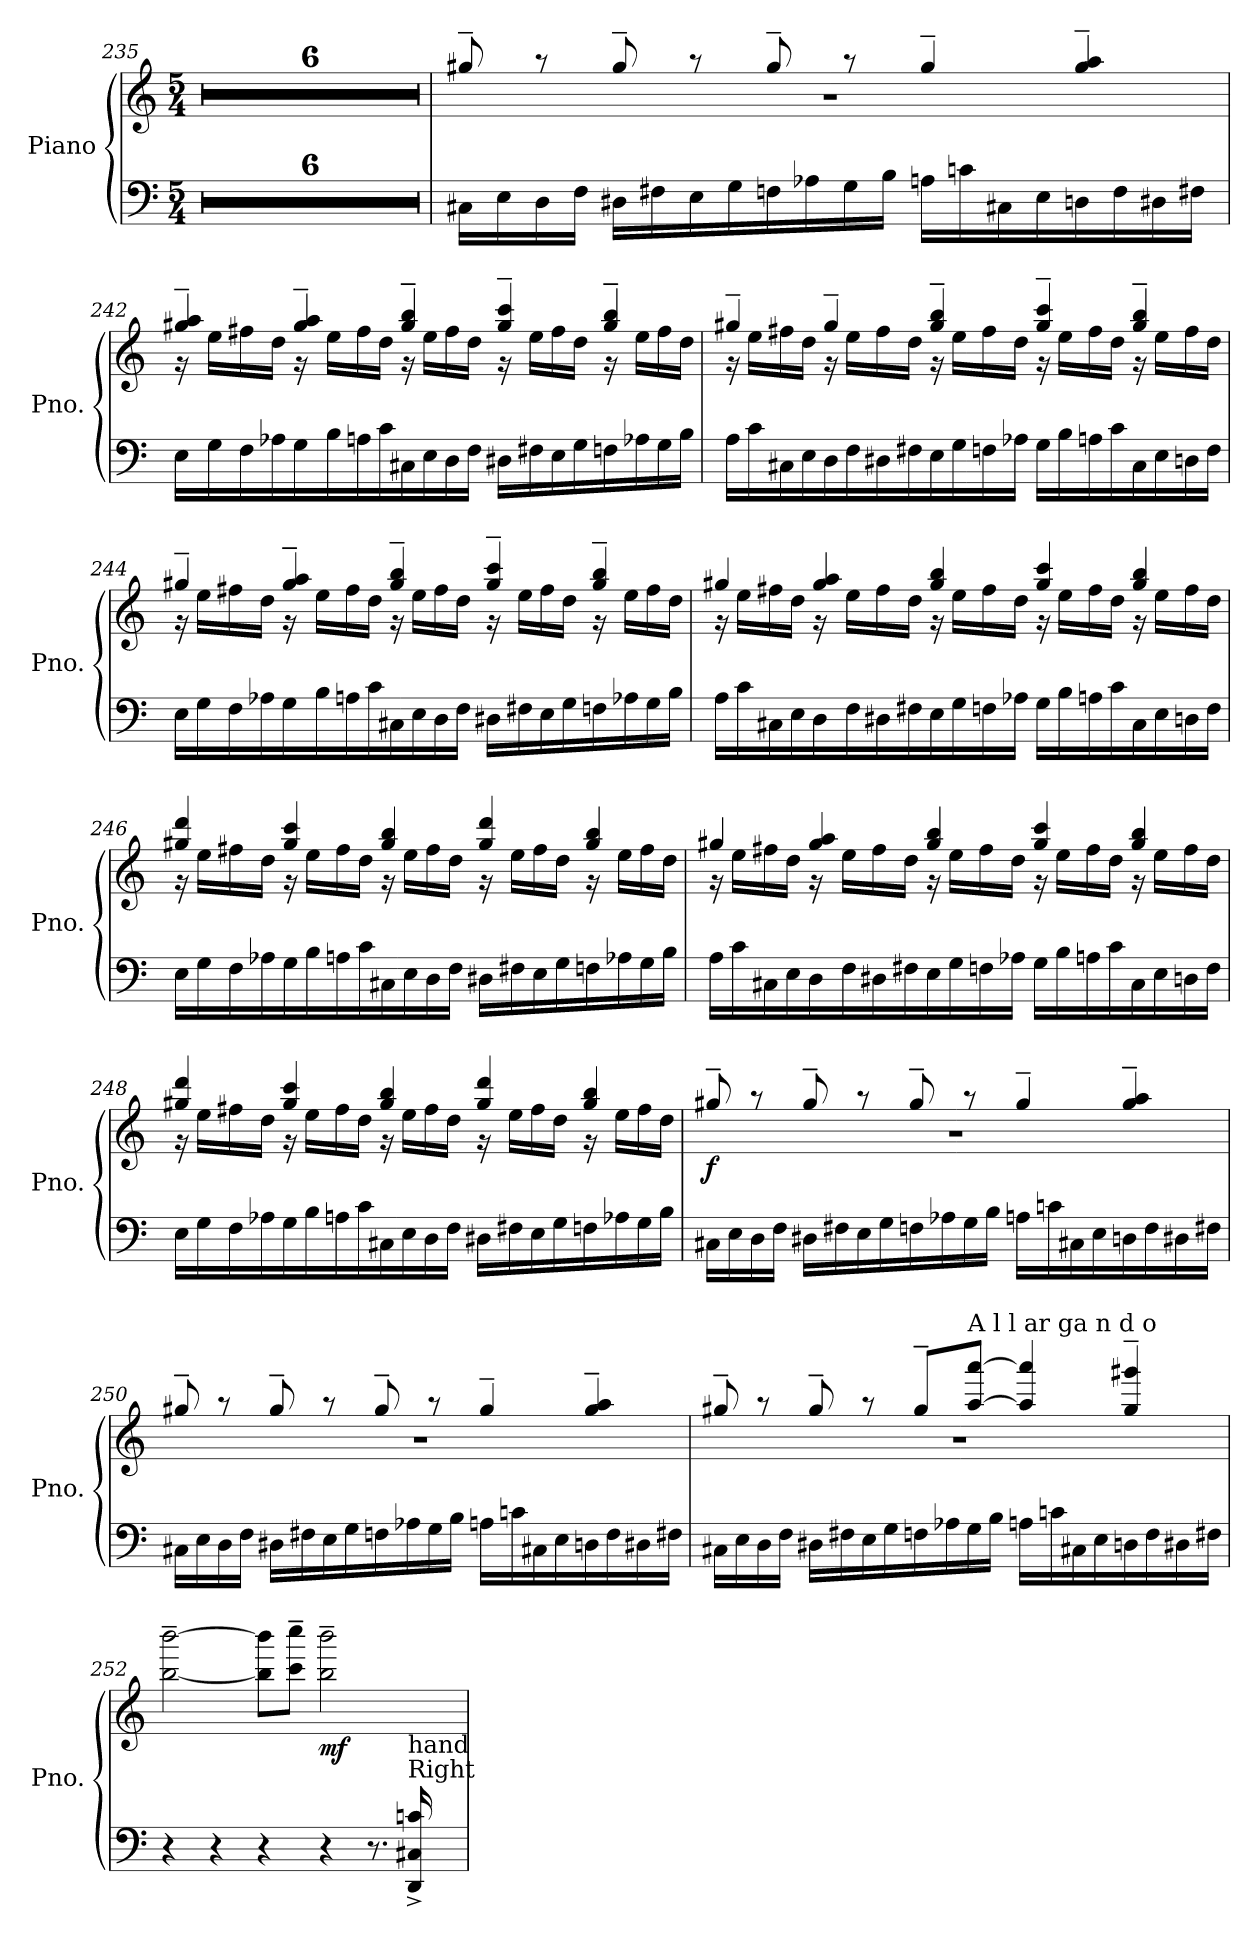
**kern	**kern	**dynam
*part1	*part1	*part1
*staff2	*staff1	*staff1/2
*I"Piano	*	*
*I'Pno.	*	*
*clefF4	*clefG2	*
*k[]	*k[]	*
*M5/4	*M5/4	*
=235	=235	=235
4%5r	4%5r	.
=236	=236	=236
4%5r	4%5r	.
=237	=237	=237
4%5r	4%5r	.
=238	=238	=238
4%5r	4%5r	.
=239	=239	=239
4%5r	4%5r	.
=240	=240	=240
4%5r	4%5r	.
!!LO:LB:g=z
=241	=241	=241
*	*MM132	*
*	*^	*
16C#X\LL	8gg#X~/	4%5r	.
16E\	.	.	.
16D\	8r	.	.
16F\JJ	.	.	.
16D#X\LL	8gg#~/	.	.
16F#X\	.	.	.
16E\	8r	.	.
16G\	.	.	.
16Fn\	8gg#~/	.	.
16A-X\	.	.	.
16G\	8r	.	.
16B\JJ	.	.	.
16An\LL	4gg#~/	.	.
16cn\	.	.	.
16C#X\	.	.	.
16E\	.	.	.
16Dn\	4gg#/~ 4aa/~	.	.
16F\	.	.	.
16D#X\	.	.	.
16F#X\JJ	.	.	.
=242	=242	=242	=242
16E\LL	4gg#X/~ 4aa/~	16r	.
16G\	.	16ee\LL	.
16F\	.	16ff#X\	.
16A-X\	.	16dd\JJ	.
16G\	4gg#/~ 4aa/~	16r	.
16B\	.	16ee\LL	.
16An\	.	16ff#\	.
16c\	.	16dd\JJ	.
16C#X\	4gg#/~ 4bb/~	16r	.
16E\	.	16ee\LL	.
16D\	.	16ff#\	.
16F\JJ	.	16dd\JJ	.
16D#X\LL	4gg#/~ 4ccc/~	16r	.
16F#X\	.	16ee\LL	.
16E\	.	16ff#\	.
16G\	.	16dd\JJ	.
16Fn\	4gg#/~ 4bb/~	16r	.
16A-X\	.	16ee\LL	.
16G\	.	16ff#\	.
16B\JJ	.	16dd\JJ	.
!!LO:PB:g=z	!!
=243	=243	=243	=243
16A\LL	4gg#X~/	16r	.
16c\	.	16ee\LL	.
16C#X\	.	16ff#X\	.
16E\	.	16dd\JJ	.
16D\	4gg#~/	16r	.
16F\	.	16ee\LL	.
16D#X\	.	16ff#\	.
16F#X\	.	16dd\JJ	.
16E\	4gg#/~ 4bb/~	16r	.
16G\	.	16ee\LL	.
16Fn\	.	16ff#\	.
16A-X\JJ	.	16dd\JJ	.
16G\LL	4gg#/~ 4ccc/~	16r	.
16B\	.	16ee\LL	.
16An\	.	16ff#\	.
16c\	.	16dd\JJ	.
16C#\	4gg#/~ 4bb/~	16r	.
16E\	.	16ee\LL	.
16Dn\	.	16ff#\	.
16F\JJ	.	16dd\JJ	.
=244	=244	=244	=244
16E\LL	4gg#X~/	16r	.
16G\	.	16ee\LL	.
16F\	.	16ff#X\	.
16A-X\	.	16dd\JJ	.
16G\	4gg#/~ 4aa/~	16r	.
16B\	.	16ee\LL	.
16An\	.	16ff#\	.
16c\	.	16dd\JJ	.
16C#X\	4gg#/~ 4bb/~	16r	.
16E\	.	16ee\LL	.
16D\	.	16ff#\	.
16F\JJ	.	16dd\JJ	.
16D#X\LL	4gg#/~ 4ccc/~	16r	.
16F#X\	.	16ee\LL	.
16E\	.	16ff#\	.
16G\	.	16dd\JJ	.
16Fn\	4gg#/~ 4bb/~	16r	.
16A-X\	.	16ee\LL	.
16G\	.	16ff#\	.
16B\JJ	.	16dd\JJ	.
!!LO:LB:g=z	!!
=245	=245	=245	=245
16A\LL	4gg#X/	16r	.
16c\	.	16ee\LL	.
16C#X\	.	16ff#X\	.
16E\	.	16dd\JJ	.
16D\	4gg#/ 4aa/	16r	.
16F\	.	16ee\LL	.
16D#X\	.	16ff#\	.
16F#X\	.	16dd\JJ	.
16E\	4gg#/ 4bb/	16r	.
16G\	.	16ee\LL	.
16Fn\	.	16ff#\	.
16A-X\JJ	.	16dd\JJ	.
16G\LL	4gg#/ 4ccc/	16r	.
16B\	.	16ee\LL	.
16An\	.	16ff#\	.
16c\	.	16dd\JJ	.
16C#\	4gg#/ 4bb/	16r	.
16E\	.	16ee\LL	.
16Dn\	.	16ff#\	.
16F\JJ	.	16dd\JJ	.
=246	=246	=246	=246
16E\LL	4gg#X/ 4ddd/	16r	.
16G\	.	16ee\LL	.
16F\	.	16ff#X\	.
16A-X\	.	16dd\JJ	.
16G\	4gg#/ 4ccc/	16r	.
16B\	.	16ee\LL	.
16An\	.	16ff#\	.
16c\	.	16dd\JJ	.
16C#X\	4gg#/ 4bb/	16r	.
16E\	.	16ee\LL	.
16D\	.	16ff#\	.
16F\JJ	.	16dd\JJ	.
16D#X\LL	4gg#/ 4ddd/	16r	.
16F#X\	.	16ee\LL	.
16E\	.	16ff#\	.
16G\	.	16dd\JJ	.
16Fn\	4gg#/ 4bb/	16r	.
16A-X\	.	16ee\LL	.
16G\	.	16ff#\	.
16B\JJ	.	16dd\JJ	.
!!LO:LB:g=z	!!
=247	=247	=247	=247
16A\LL	4gg#X/	16r	.
16c\	.	16ee\LL	.
16C#X\	.	16ff#X\	.
16E\	.	16dd\JJ	.
16D\	4gg#/ 4aa/	16r	.
16F\	.	16ee\LL	.
16D#X\	.	16ff#\	.
16F#X\	.	16dd\JJ	.
16E\	4gg#/ 4bb/	16r	.
16G\	.	16ee\LL	.
16Fn\	.	16ff#\	.
16A-X\JJ	.	16dd\JJ	.
16G\LL	4gg#/ 4ccc/	16r	.
16B\	.	16ee\LL	.
16An\	.	16ff#\	.
16c\	.	16dd\JJ	.
16C#\	4gg#/ 4bb/	16r	.
16E\	.	16ee\LL	.
16Dn\	.	16ff#\	.
16F\JJ	.	16dd\JJ	.
=248	=248	=248	=248
16E\LL	4gg#X/ 4ddd/	16r	.
16G\	.	16ee\LL	.
16F\	.	16ff#X\	.
16A-X\	.	16dd\JJ	.
16G\	4gg#/ 4ccc/	16r	.
16B\	.	16ee\LL	.
16An\	.	16ff#\	.
16c\	.	16dd\JJ	.
16C#X\	4gg#/ 4bb/	16r	.
16E\	.	16ee\LL	.
16D\	.	16ff#\	.
16F\JJ	.	16dd\JJ	.
16D#X\LL	4gg#/ 4ddd/	16r	.
16F#X\	.	16ee\LL	.
16E\	.	16ff#\	.
16G\	.	16dd\JJ	.
16Fn\	4gg#/ 4bb/	16r	.
16A-X\	.	16ee\LL	.
16G\	.	16ff#\	.
16B\JJ	.	16dd\JJ	.
!!LO:LB:g=z	!!
=249	=249	=249	=249
!	!	!	!LO:DY:b
16C#X\LL	8gg#X~/	4%5r	f
16E\	.	.	.
16D\	8r	.	.
16F\JJ	.	.	.
16D#X\LL	8gg#~/	.	.
16F#X\	.	.	.
16E\	8r	.	.
16G\	.	.	.
16Fn\	8gg#~/	.	.
16A-X\	.	.	.
16G\	8r	.	.
16B\JJ	.	.	.
16An\LL	4gg#~/	.	.
16cn\	.	.	.
16C#X\	.	.	.
16E\	.	.	.
16Dn\	4gg#/~ 4aa/~	.	.
16F\	.	.	.
16D#X\	.	.	.
16F#X\JJ	.	.	.
=250	=250	=250	=250
16C#X\LL	8gg#X~/	4%5r	.
16E\	.	.	.
16D\	8r	.	.
16F\JJ	.	.	.
16D#X\LL	8gg#~/	.	.
16F#X\	.	.	.
16E\	8r	.	.
16G\	.	.	.
16Fn\	8gg#~/	.	.
16A-X\	.	.	.
16G\	8r	.	.
16B\JJ	.	.	.
16An\LL	4gg#~/	.	.
16cn\	.	.	.
16C#X\	.	.	.
16E\	.	.	.
16Dn\	4gg#/~ 4aa/~	.	.
16F\	.	.	.
16D#X\	.	.	.
16F#X\JJ	.	.	.
!!LO:LB:g=z	!!
=251	=251	=251	=251
16C#X\LL	8gg#X~/	4%5r	.
16E\	.	.	.
16D\	8r	.	.
16F\JJ	.	.	.
16D#X\LL	8gg#~/	.	.
16F#X\	.	.	.
16E\	8r	.	.
16G\	.	.	.
16Fn\	8gg#~/L	.	.
16A-X\	.	.	.
*	*MM100	*	*
!	!LO:TX:a:t=A l l ar ga n d o	!	!
16G\	[8aa/ [8aaa/J	.	.
16B\JJ	.	.	.
16An\LL	4aa/] 4aaa/]	.	.
16cn\	.	.	.
16C#X\	.	.	.
16E\	.	.	.
16Dn\	4gg#/~ 4ggg#X/~	.	.
16F\	.	.	.
16D#X\	.	.	.
16F#X\JJ	.	.	.
*	*v	*v	*
=252	=252	=252
4r	[2bb\~ [2bbb\~	.
4r	.	.
4r	8bb\] 8bbb\]L	.
.	8ccc\~ 8cccc\~J	.
!	!	!LO:DY:b
4r	2bb\~ 2bbb\~	mf
8.r	.	.
!LO:TX:a:t=Right	!	!
!LO:TX:a:t=hand	!	!
!	!	!LO:DY:b=2
!	!	!LO:DY:n=1:b=2
16DD/^ 16C#X/^ 16cn/^	.	ff other-dynamics
=	=	=
*-	*-	*-
